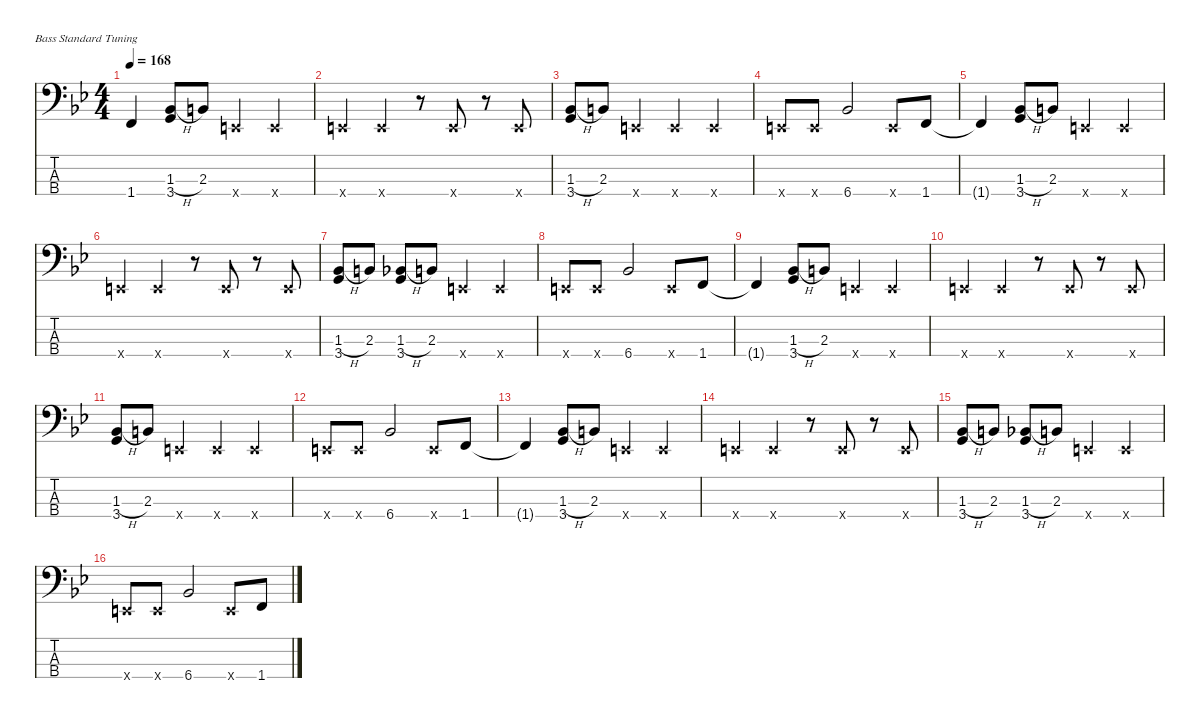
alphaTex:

\defaultSystemsLayout 4
\hideDynamics
\bracketExtendMode nobrackets
\singleTrackTrackNamePolicy hidden
\multiTrackTrackNamePolicy hidden
\firstSystemTrackNameMode fullname
\otherSystemsTrackNameOrientation horizontal
\track ("BASS" "s.guit.") {instrument acousticguitarsteel}
\staff {score tabs}
\tuning (G2 D2 A1 E1)
\ts (4 4)
\tempo 168
\clef f4
\ks bb
1.4{t acc forcenatural}.4{dy f beam Up} (1.3{h acc b} 3.4{acc forcenatural}).8{beam Up} 2.3{acc forcenatural}.8{beam Up} 0.4{x acc forcenatural}.4{dy mf beam Up} 0.4{x acc forcenatural}.4{beam Up} |
0.4{x acc forcenatural}.4{beam Up} 0.4{x acc forcenatural}.4{beam Up} r.8{beam Up} 0.4{x acc forcenatural}.8{dy f beam Up} r.8{beam Up} 0.4{x acc forcenatural}.8{beam Up} |
(1.3{h acc b} 3.4{acc forcenatural}).8{beam Up} 2.3{acc forcenatural}.8{beam Up} 0.4{x acc forcenatural}.4{dy mf beam Up} 0.4{x acc forcenatural}.4{beam Up} 0.4{x acc forcenatural}.4{beam Up} |
0.4{x acc forcenatural}.8{dy f beam Up} 0.4{x acc forcenatural}.8{beam Up} 6.4{acc b}.2{beam Up} 0.4{x acc forcenatural}.8{beam Up} 1.4{acc forcenatural}.8{beam Up} |
1.4{t acc forcenatural}.4{beam Up} (1.3{h acc b} 3.4{acc forcenatural}).8{beam Up} 2.3{acc forcenatural}.8{beam Up} 0.4{x acc forcenatural}.4{dy mf beam Up} 0.4{x acc forcenatural}.4{beam Up} |
0.4{x acc forcenatural}.4{beam Up} 0.4{x acc forcenatural}.4{beam Up} r.8{beam Up} 0.4{x acc forcenatural}.8{dy f beam Up} r.8{beam Up} 0.4{x acc forcenatural}.8{beam Up} |
(1.3{h acc b} 3.4{acc forcenatural}).8{beam Up} 2.3{acc forcenatural}.8{beam Up} (1.3{h acc b} 3.4{acc forcenatural}).8{beam Up} 2.3{acc forcenatural}.8{beam Up} 0.4{x acc forcenatural}.4{beam Up} 0.4{x acc forcenatural}.4{beam Up} |
0.4{x acc forcenatural}.8{beam Up} 0.4{x acc forcenatural}.8{beam Up} 6.4{acc b}.2{beam Up} 0.4{x acc forcenatural}.8{beam Up} 1.4{acc forcenatural}.8{beam Up} |
1.4{t acc forcenatural}.4{beam Up} (1.3{h acc b} 3.4{acc forcenatural}).8{beam Up} 2.3{acc forcenatural}.8{beam Up} 0.4{x acc forcenatural}.4{dy mf beam Up} 0.4{x acc forcenatural}.4{beam Up} |
0.4{x acc forcenatural}.4{beam Up} 0.4{x acc forcenatural}.4{beam Up} r.8{beam Up} 0.4{x acc forcenatural}.8{dy f beam Up} r.8{beam Up} 0.4{x acc forcenatural}.8{beam Up} |
(1.3{h acc b} 3.4{acc forcenatural}).8{beam Up} 2.3{acc forcenatural}.8{beam Up} 0.4{x acc forcenatural}.4{dy mf beam Up} 0.4{x acc forcenatural}.4{beam Up} 0.4{x acc forcenatural}.4{beam Up} |
0.4{x acc forcenatural}.8{dy f beam Up} 0.4{x acc forcenatural}.8{beam Up} 6.4{acc b}.2{beam Up} 0.4{x acc forcenatural}.8{beam Up} 1.4{acc forcenatural}.8{beam Up} |
1.4{t acc forcenatural}.4{beam Up} (1.3{h acc b} 3.4{acc forcenatural}).8{beam Up} 2.3{acc forcenatural}.8{beam Up} 0.4{x acc forcenatural}.4{dy mf beam Up} 0.4{x acc forcenatural}.4{beam Up} |
0.4{x acc forcenatural}.4{beam Up} 0.4{x acc forcenatural}.4{beam Up} r.8{beam Up} 0.4{x acc forcenatural}.8{dy f beam Up} r.8{beam Up} 0.4{x acc forcenatural}.8{beam Up} |
(1.3{h acc b} 3.4{acc forcenatural}).8{beam Up} 2.3{acc forcenatural}.8{beam Up} (1.3{h acc b} 3.4{acc forcenatural}).8{beam Up} 2.3{acc forcenatural}.8{beam Up} 0.4{x acc forcenatural}.4{beam Up} 0.4{x acc forcenatural}.4{beam Up} |
0.4{x acc forcenatural}.8{beam Up} 0.4{x acc forcenatural}.8{beam Up} 6.4{acc b}.2{beam Up} 0.4{x acc forcenatural}.8{beam Up} 1.4{acc forcenatural}.8{beam Up}
